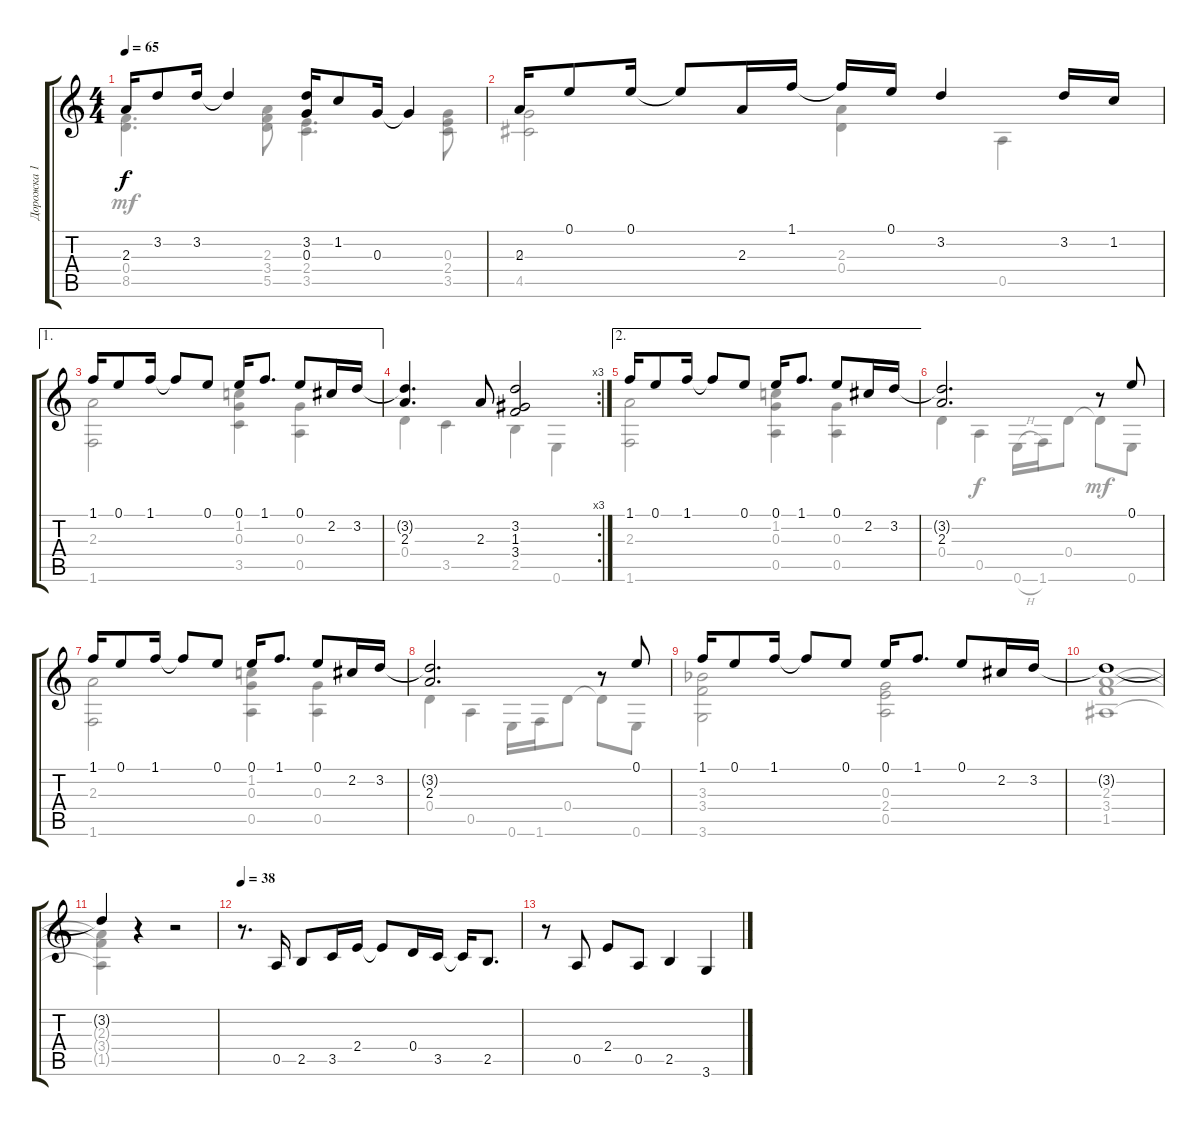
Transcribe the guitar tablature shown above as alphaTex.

\track ("Дорожка 1" "Дорожка 1") {instrument acousticguitarsteel}
\staff {score tabs}
\tuning (E4 B3 G3 D3 A2 E2) {hide}
\voice
\ts (4 4)
\tempo 65
\clef g2
\ks c
2.3.16{dy f} 3.2.8 3.2.16 3.2{t}.4 (3.2 0.3).16 1.2.8 0.3.16 0.3{t}.4 |
2.3.16 0.1.8 0.1.16 0.1{t}.8 2.3.16 1.1.16 1.1{t}.16 0.1.16 3.2.4 3.2.16 1.2.16 |
\ae 1
1.1.16 0.1.8 1.1.16 1.1{t}.8 0.1.8 0.1.16 1.1.8{d} 0.1.8 2.2.16 3.2.16 |
\rc 3
(3.2{t} 2.3).4{d} 2.3.8 (3.2 1.3 3.4).2 |
\ae 2
1.1.16 0.1.8 1.1.16 1.1{t}.8 0.1.8 0.1.16 1.1.8{d} 0.1.8 2.2.16 3.2.16 |
(3.2{t} 2.3).2{d} r.8 0.1.8 |
1.1.16 0.1.8 1.1.16 1.1{t}.8 0.1.8 0.1.16 1.1.8{d} 0.1.8 2.2.16 3.2.16 |
(3.2{t} 2.3).2{d} r.8 0.1.8 |
1.1.16 0.1.8 1.1.16 1.1{t}.8 0.1.8 0.1.16 1.1.8{d} 0.1.8 2.2.16 3.2.16 |
3.2{t}.1 |
3.2{t}.4 r.4 r.2 |
\tempo 38
r.8{d} 0.5.16 2.5.8 3.5.16 2.4.16 2.4{t}.8 0.4.16 3.5.16 3.5{t}.16 2.5.8{d} |
r.8 0.5.8 2.4.8 0.5.8 2.5.4 3.6.4
\voice
\clef g2
\ottava regular
\simile none
\ks c
(0.4 8.5).4{d dy mf} (2.3 3.4 5.5).8 (2.4 3.5).4{d} (0.3 2.4 3.5).8 |
(0.3 4.5).2 (2.3 0.4).4 0.5.4 |
(2.3 1.6).2 (1.2 0.3 3.5).4 (0.3 0.5).4 |
0.4.4 3.5.4 2.5.4 0.6.4 |
(2.3 1.6).2 (1.2 0.3 0.5).4 (0.3 0.5).4 |
0.4.4 0.5.4{dy f} 0.6{h}.16 1.6.16 0.4.8 0.4{t}.8{dy mf} 0.6.8 |
(2.3 1.6).2 (1.2 0.3 0.5).4 (0.3 0.5).4 |
0.4.4 0.5.4 0.6.16 1.6.16 0.4.8 0.4{t}.8 0.6.8 |
(3.3{acc b} 3.4 3.6).2 (0.3 2.4 0.5).2 |
(2.3 3.4 1.5).1 |
(2.3{t} 3.4{t} 1.5{t}).4 r.4 r.2 |
|
